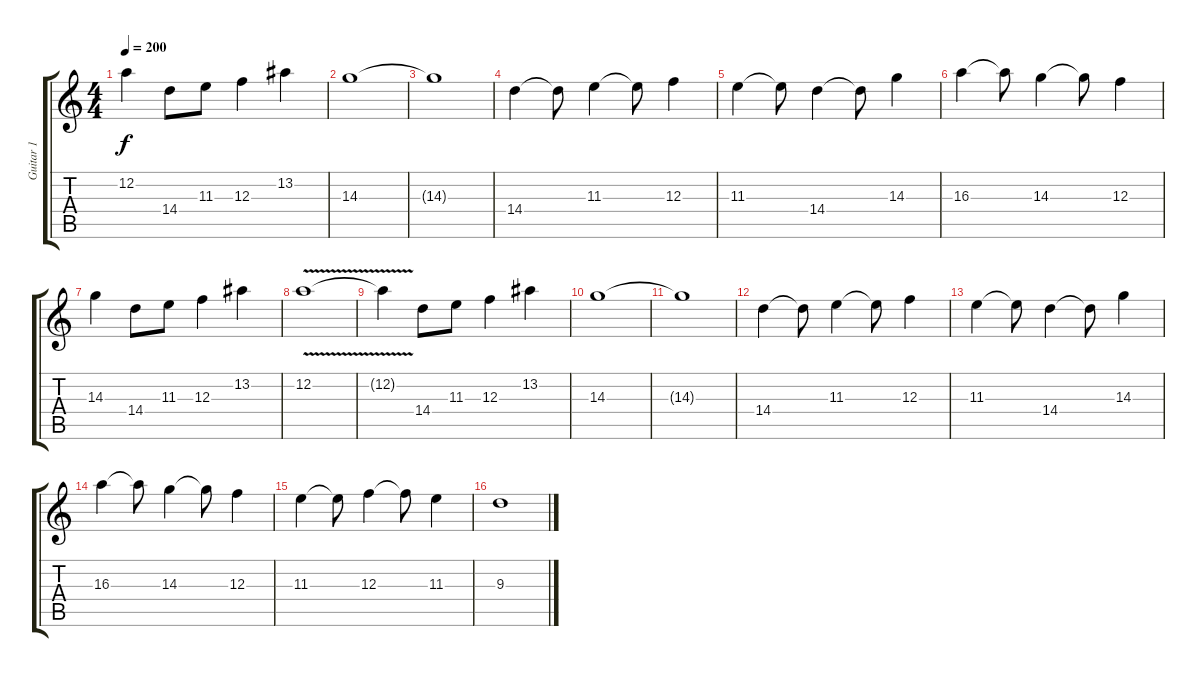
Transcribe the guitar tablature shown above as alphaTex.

\track ("Guitar 1" "Guitar 1") {instrument distortionguitar}
\staff {score tabs}
\tuning (D4 A3 F3 C3 G2 D2) {hide}
\ts (4 4)
\tempo 200
\clef g2
\ks c
12.2{t}.4{dy f} 14.4.8 11.3.8 12.3.4 13.2.4 |
14.3.1 |
14.3{t}.1 |
14.4.4 14.4{t}.8 11.3.4 11.3{t}.8 12.3.4 |
11.3.4 11.3{t}.8 14.4.4 14.4{t}.8 14.3.4 |
16.3.4 16.3{t}.8 14.3.4 14.3{t}.8 12.3.4 |
14.3.4 14.4.8 11.3.8 12.3.4 13.2.4 |
12.2{v}.1 |
12.2{t}.4 14.4.8 11.3.8 12.3.4 13.2.4 |
14.3.1 |
14.3{t}.1 |
14.4.4 14.4{t}.8 11.3.4 11.3{t}.8 12.3.4 |
11.3.4 11.3{t}.8 14.4.4 14.4{t}.8 14.3.4 |
16.3.4 16.3{t}.8 14.3.4 14.3{t}.8 12.3.4 |
11.3.4 11.3{t}.8 12.3.4 12.3{t}.8 11.3.4 |
9.3.1
